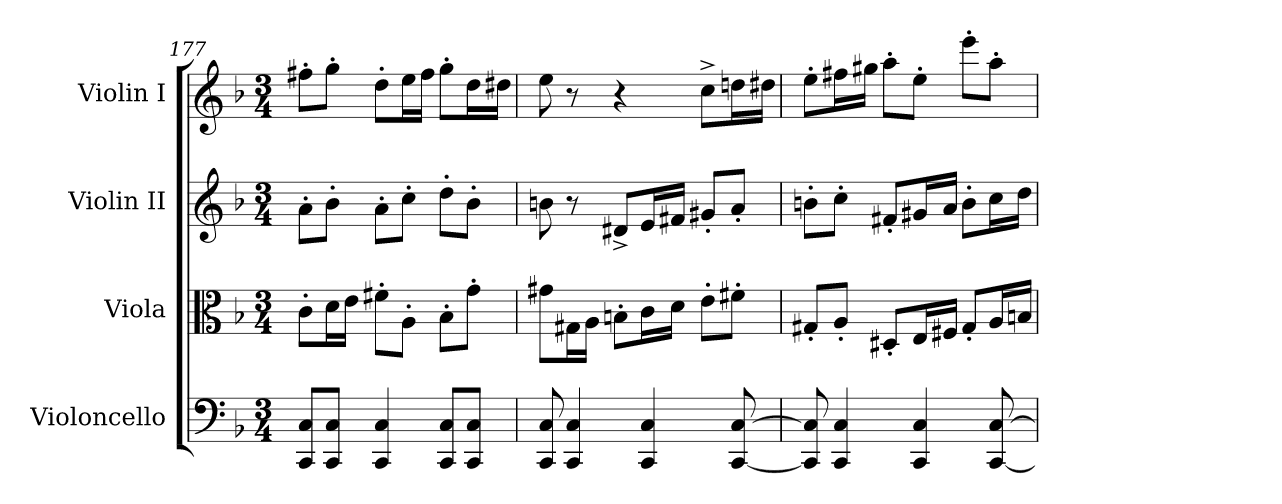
**kern	**kern	**kern	**kern
*part4	*part3	*part2	*part1
*staff4	*staff3	*staff2	*staff1
*I"Violoncello	*I"Viola	*I"Violin II	*I"Violin I
*I'Vc	*I'Vla	*I'Vln	*I'Vln
*clefF4	*clefC3	*clefG2	*clefG2
*k[b-]	*k[b-]	*k[b-]	*k[b-]
*M3/4	*M3/4	*M3/4	*M3/4
=177	=177	=177	=177
8CC/ 8C/L	8c'\L	8a'\L	8ff#X'\L
8CC/ 8C/J	16d\L	8b-'\J	8gg'\J
.	16e\JJ	.	.
4CC/ 4C/	8f#X'\L	8a'\L	8dd'\L
.	8A'\J	8cc'\J	16ee\L
.	.	.	16ff#\JJ
8CC/ 8C/L	8B-'\L	8dd'\L	8gg'\L
8CC/ 8C/J	8g'\J	8b-'\J	16dd\L
.	.	.	16dd#X\JJ
=178	=178	=178	=178
8CC/ 8C/	8g#X\L	8bn\	8ee\
4CC/ 4C/	16G#X\L	8r	8r
.	16A\JJ	.	.
.	8Bn'\L	8d#X^/L	4r
4CC/ 4C/	16c\L	16e/L	.
.	16d\JJ	16f#X/JJ	.
.	8e'\L	8g#X'/L	8cc^\L
[8CC/ [8C/	8f#X'\J	8a'/J	16ddn\L
.	.	.	16dd#X\JJ
!!LO:PB:g=z
=179	=179	=179	=179
8CC/] 8C/]	8G#X'/L	8bn'\L	8ee'\L
4CC/ 4C/	8A'/J	8cc'\J	16ff#X\L
.	.	.	16gg#X\JJ
.	8D#X'/L	8f#X'/L	8aa'\L
4CC/ 4C/	16E/L	16g#X/L	8ee'\J
.	16F#X/JJ	16a/JJ	.
.	8G#'/L	8b'\L	8eee'\L
[8CC/ [8C/	16A/L	16cc\L	8aa'\J
.	16Bn/JJ	16dd\JJ	.
=	=	=	=
*-	*-	*-	*-
